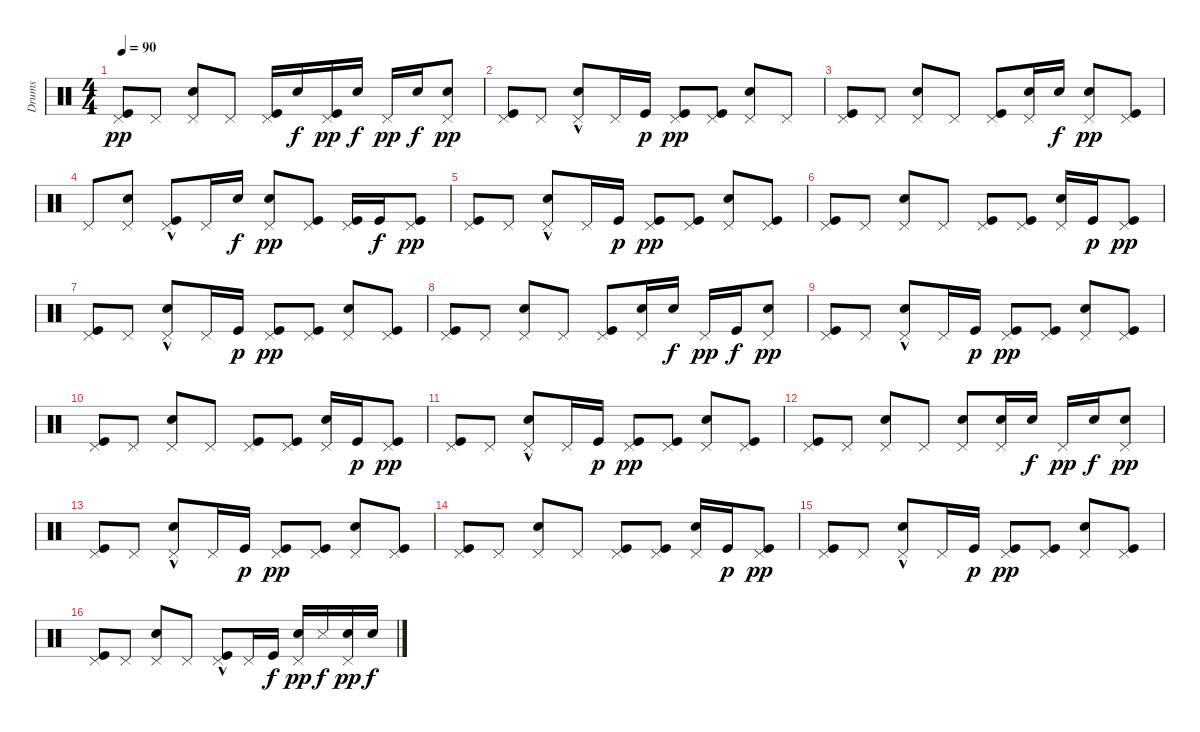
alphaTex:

\track ("Drums" "Drums") {instrument percussion}
\staff {score}
\articulation defaults
\ts (4 4)
\tempo 90
\clef neutral
\ks c
("Kick (hit)" "Pedal Hi-Hat (hit)").8{dy pp} "Pedal Hi-Hat (hit)".8 ("Electric Snare (hit)" "Pedal Hi-Hat (hit)").8 "Pedal Hi-Hat (hit)".8 ("Kick (hit)" "Pedal Hi-Hat (hit)").16 "Electric Snare (hit)".16{dy f} ("Kick (hit)" "Pedal Hi-Hat (hit)").16{dy pp} "Electric Snare (hit)".16{dy f} "Pedal Hi-Hat (hit)".16{dy pp} "Snare (hit) 2".16{dy f} ("Snare (hit) 2" "Pedal Hi-Hat (hit)").8{dy pp} |
("Kick (hit)" "Pedal Hi-Hat (hit)").8 "Pedal Hi-Hat (hit)".8 ("Electric Snare (hit)"{hac} "Pedal Hi-Hat (hit)").8 "Pedal Hi-Hat (hit)".16 "Kick (hit)".16{dy p} ("Kick (hit)" "Pedal Hi-Hat (hit)").8{dy pp} ("Kick (hit)" "Pedal Hi-Hat (hit)").8 ("Electric Snare (hit)" "Pedal Hi-Hat (hit)").8 "Pedal Hi-Hat (hit)".8 |
("Kick (hit)" "Pedal Hi-Hat (hit)").8 "Pedal Hi-Hat (hit)".8 ("Electric Snare (hit)" "Pedal Hi-Hat (hit)").8 "Pedal Hi-Hat (hit)".8 ("Kick (hit)" "Pedal Hi-Hat (hit)").8 ("Snare (hit) 2" "Pedal Hi-Hat (hit)").16 "Snare (hit) 2".16{dy f} ("Snare (hit) 2" "Pedal Hi-Hat (hit)").8{dy pp} ("Kick (hit)" "Pedal Hi-Hat (hit)").8 |
"Pedal Hi-Hat (hit)".8 ("Snare (hit) 2" "Pedal Hi-Hat (hit)").8 ("Kick (hit)"{hac} "Pedal Hi-Hat (hit)").8 "Pedal Hi-Hat (hit)".16 "Snare (hit) 2".16{dy f} ("Snare (hit) 2" "Pedal Hi-Hat (hit)").8{dy pp} ("Kick (hit)" "Pedal Hi-Hat (hit)").8 ("Kick (hit)" "Pedal Hi-Hat (hit)").16 "Kick (hit)".16{dy f} ("Kick (hit)" "Pedal Hi-Hat (hit)").8{dy pp} |
("Kick (hit)" "Pedal Hi-Hat (hit)").8 "Pedal Hi-Hat (hit)".8 ("Electric Snare (hit)"{hac} "Pedal Hi-Hat (hit)").8 "Pedal Hi-Hat (hit)".16 "Kick (hit)".16{dy p} ("Kick (hit)" "Pedal Hi-Hat (hit)").8{dy pp} ("Kick (hit)" "Pedal Hi-Hat (hit)").8 ("Electric Snare (hit)" "Pedal Hi-Hat (hit)").8 ("Kick (hit)" "Pedal Hi-Hat (hit)").8 |
("Kick (hit)" "Pedal Hi-Hat (hit)").8 "Pedal Hi-Hat (hit)".8 ("Electric Snare (hit)" "Pedal Hi-Hat (hit)").8 "Pedal Hi-Hat (hit)".8 ("Kick (hit)" "Pedal Hi-Hat (hit)").8 ("Kick (hit)" "Pedal Hi-Hat (hit)").8 ("Electric Snare (hit)" "Pedal Hi-Hat (hit)").16 "Kick (hit)".16{dy p} ("Kick (hit)" "Pedal Hi-Hat (hit)").8{dy pp} |
("Kick (hit)" "Pedal Hi-Hat (hit)").8 "Pedal Hi-Hat (hit)".8 ("Electric Snare (hit)"{hac} "Pedal Hi-Hat (hit)").8 "Pedal Hi-Hat (hit)".16 "Kick (hit)".16{dy p} ("Kick (hit)" "Pedal Hi-Hat (hit)").8{dy pp} ("Kick (hit)" "Pedal Hi-Hat (hit)").8 ("Electric Snare (hit)" "Pedal Hi-Hat (hit)").8 ("Kick (hit)" "Pedal Hi-Hat (hit)").8 |
("Kick (hit)" "Pedal Hi-Hat (hit)").8 "Pedal Hi-Hat (hit)".8 ("Electric Snare (hit)" "Pedal Hi-Hat (hit)").8 "Pedal Hi-Hat (hit)".8 ("Kick (hit)" "Pedal Hi-Hat (hit)").8 ("Electric Snare (hit)" "Pedal Hi-Hat (hit)").16 "Electric Snare (hit)".16{dy f} "Pedal Hi-Hat (hit)".16{dy pp} "Kick (hit)".16{dy f} ("Electric Snare (hit)" "Pedal Hi-Hat (hit)").8{dy pp} |
("Kick (hit)" "Pedal Hi-Hat (hit)").8 "Pedal Hi-Hat (hit)".8 ("Electric Snare (hit)"{hac} "Pedal Hi-Hat (hit)").8 "Pedal Hi-Hat (hit)".16 "Kick (hit)".16{dy p} ("Kick (hit)" "Pedal Hi-Hat (hit)").8{dy pp} ("Kick (hit)" "Pedal Hi-Hat (hit)").8 ("Electric Snare (hit)" "Pedal Hi-Hat (hit)").8 ("Kick (hit)" "Pedal Hi-Hat (hit)").8 |
("Kick (hit)" "Pedal Hi-Hat (hit)").8 "Pedal Hi-Hat (hit)".8 ("Electric Snare (hit)" "Pedal Hi-Hat (hit)").8 "Pedal Hi-Hat (hit)".8 ("Kick (hit)" "Pedal Hi-Hat (hit)").8 ("Kick (hit)" "Pedal Hi-Hat (hit)").8 ("Electric Snare (hit)" "Pedal Hi-Hat (hit)").16 "Kick (hit)".16{dy p} ("Kick (hit)" "Pedal Hi-Hat (hit)").8{dy pp} |
("Kick (hit)" "Pedal Hi-Hat (hit)").8 "Pedal Hi-Hat (hit)".8 ("Electric Snare (hit)"{hac} "Pedal Hi-Hat (hit)").8 "Pedal Hi-Hat (hit)".16 "Kick (hit)".16{dy p} ("Kick (hit)" "Pedal Hi-Hat (hit)").8{dy pp} ("Kick (hit)" "Pedal Hi-Hat (hit)").8 ("Electric Snare (hit)" "Pedal Hi-Hat (hit)").8 ("Kick (hit)" "Pedal Hi-Hat (hit)").8 |
("Kick (hit)" "Pedal Hi-Hat (hit)").8 "Pedal Hi-Hat (hit)".8 ("Electric Snare (hit)" "Pedal Hi-Hat (hit)").8 "Pedal Hi-Hat (hit)".8 ("Electric Snare (hit)" "Pedal Hi-Hat (hit)").8 ("Snare (hit) 2" "Pedal Hi-Hat (hit)").16 "Electric Snare (hit)".16{dy f} "Pedal Hi-Hat (hit)".16{dy pp} "Snare (hit) 2".16{dy f} ("Electric Snare (hit)" "Pedal Hi-Hat (hit)").8{dy pp} |
("Kick (hit)" "Pedal Hi-Hat (hit)").8 "Pedal Hi-Hat (hit)".8 ("Electric Snare (hit)"{hac} "Pedal Hi-Hat (hit)").8 "Pedal Hi-Hat (hit)".16 "Kick (hit)".16{dy p} ("Kick (hit)" "Pedal Hi-Hat (hit)").8{dy pp} ("Kick (hit)" "Pedal Hi-Hat (hit)").8 ("Electric Snare (hit)" "Pedal Hi-Hat (hit)").8 ("Kick (hit)" "Pedal Hi-Hat (hit)").8 |
("Kick (hit)" "Pedal Hi-Hat (hit)").8 "Pedal Hi-Hat (hit)".8 ("Electric Snare (hit)" "Pedal Hi-Hat (hit)").8 "Pedal Hi-Hat (hit)".8 ("Kick (hit)" "Pedal Hi-Hat (hit)").8 ("Kick (hit)" "Pedal Hi-Hat (hit)").8 ("Electric Snare (hit)" "Pedal Hi-Hat (hit)").16 "Kick (hit)".16{dy p} ("Kick (hit)" "Pedal Hi-Hat (hit)").8{dy pp} |
("Kick (hit)" "Pedal Hi-Hat (hit)").8 "Pedal Hi-Hat (hit)".8 ("Electric Snare (hit)"{hac} "Pedal Hi-Hat (hit)").8 "Pedal Hi-Hat (hit)".16 "Kick (hit)".16{dy p} ("Kick (hit)" "Pedal Hi-Hat (hit)").8{dy pp} ("Kick (hit)" "Pedal Hi-Hat (hit)").8 ("Electric Snare (hit)" "Pedal Hi-Hat (hit)").8 ("Kick (hit)" "Pedal Hi-Hat (hit)").8 |
("Kick (hit)" "Pedal Hi-Hat (hit)").8 "Pedal Hi-Hat (hit)".8 ("Electric Snare (hit)" "Pedal Hi-Hat (hit)").8 "Pedal Hi-Hat (hit)".8 ("Kick (hit)"{hac} "Pedal Hi-Hat (hit)").8 "Pedal Hi-Hat (hit)".16 "Kick (hit)".16{dy f} ("Electric Snare (hit)" "Pedal Hi-Hat (hit)").16{dy pp} "Metronome (hit)".16{dy f} ("Snare (hit) 2" "Pedal Hi-Hat (hit)").16{dy pp} "Snare (hit) 2".16{dy f}
